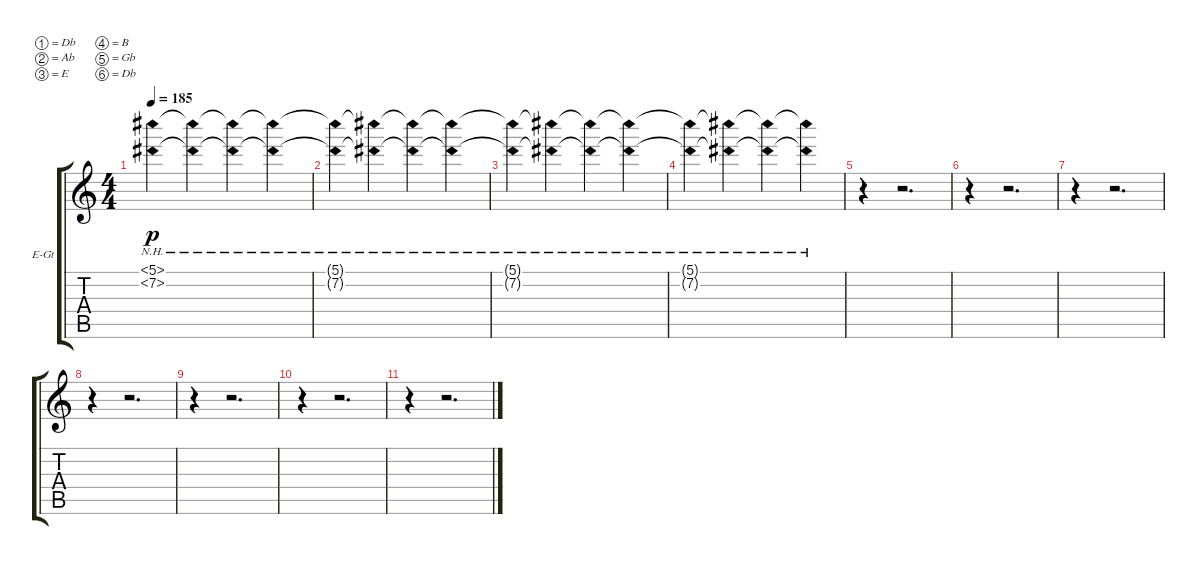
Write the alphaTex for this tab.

\bracketExtendMode groupsimilarinstruments
\firstSystemTrackNameOrientation horizontal
\otherSystemsTrackNameOrientation horizontal
\track ("Gtr" "E-Gt") {instrument overdrivenguitar}
\staff {score tabs}
\tuning (Db4 Ab3 E3 B2 Gb2 Db2)
\ts (4 4)
\tempo 185
\clef g2
\ks c
(5.1{nh t} 7.2{nh t}).4{dy p} (5.1{nh t} 7.2{nh t}).4 (5.1{nh t} 7.2{nh t}).4 (5.1{nh t} 7.2{nh t}).4 |
(5.1{nh t} 7.2{nh t}).4 (5.1{nh t} 7.2{nh t}).4 (5.1{nh t} 7.2{nh t}).4 (5.1{nh t} 7.2{nh t}).4 |
(5.1{nh t} 7.2{nh t}).4 (5.1{nh t} 7.2{nh t}).4 (5.1{nh t} 7.2{nh t}).4 (5.1{nh t} 7.2{nh t}).4 |
(5.1{nh t} 7.2{nh t}).4 (5.1{nh t} 7.2{nh t}).4 (5.1{nh t} 7.2{nh t}).4 (5.1{nh t} 7.2{nh t}).4 |
r.4 r.2{d} |
r.4 r.2{d} |
r.4 r.2{d} |
r.4 r.2{d} |
r.4 r.2{d} |
r.4 r.2{d} |
r.4 r.2{d}
